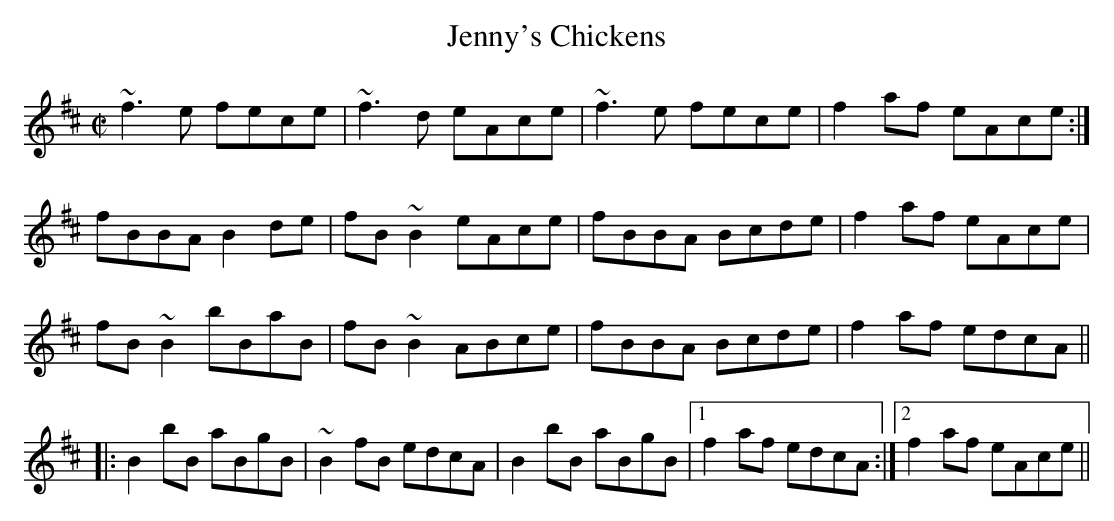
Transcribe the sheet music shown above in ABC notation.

X:1
T:Jenny's Chickens
M:C|
K:Bm
~f3e fece|~f3d eAce|~f3e fece|f2af eAce:|
fBBA B2de|fB~B2 eAce|fBBA Bcde|f2af eAce|
fB~B2 bBaB|fB~B2 ABce|fBBA Bcde|f2af edcA||
|:B2bB aBgB|~B2fB edcA|B2bB aBgB|1 f2af edcA:|2 f2af eAce||
"Variations:"
